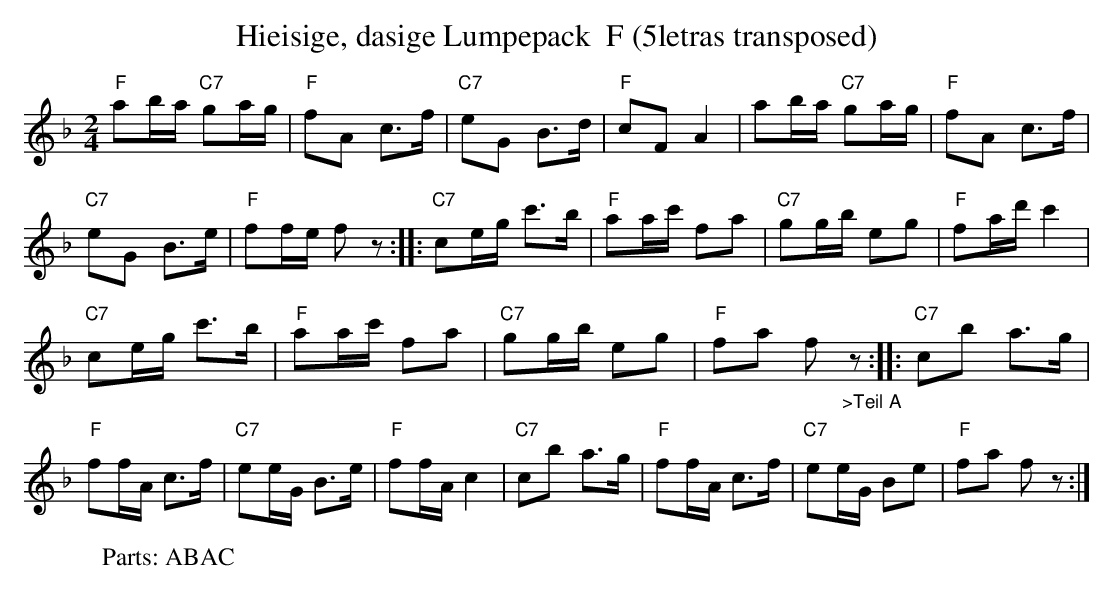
X:1
T:Hieisige, dasige Lumpepack  F (5letras transposed)
M:2/4
L:1/8
K:F transpose=3 %%MIDI gchordon
"F"ab/2a/2 "C7"ga/2g/2 | "F"fA c>f | "C7"eG B>d | "F"cFA2 | ab/2a/2 "C7"ga/2g/2 | "F"fA c>f |
"C7"eG B>e | "F"ff/2e/2 fz :: "C7"ce/2g/2 c'>b | "F"aa/2c'/2 fa | "C7"gg/2b/2 eg | "F"fa/2d'/2c'2 |
"C7"ce/2g/2 c'>b | "F"aa/2c'/2 fa | "C7"gg/2b/2 eg | "F"fa f"_>Teil A"z :: "C7"cb a>g |
"F"ff/2A/2 c>f | "C7"ee/2G/2 B>e | "F"ff/2A/2c2 | "C7"cb a>g | "F"ff/2A/2 c>f | "C7"ee/2G/2 Be | "F"fa fz :|
W:Parts: ABAC
